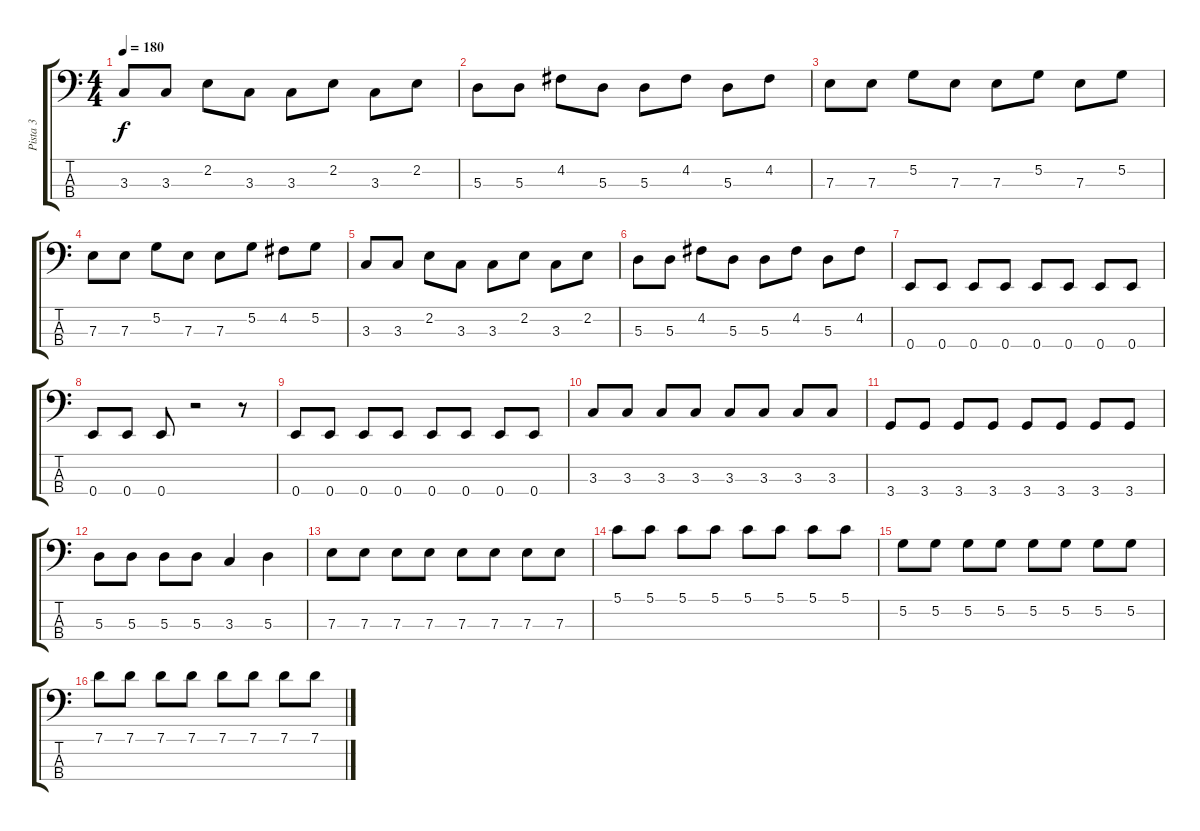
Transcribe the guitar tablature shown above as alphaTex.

\track ("Pista 3" "Pista 3") {instrument slapbass2}
\staff {score tabs}
\tuning (G2 D2 A1 E1) {hide}
\ts (4 4)
\tempo 180
\clef f4
\ks c
3.3.8{dy f} 3.3.8 2.2.8 3.3.8 3.3.8 2.2.8 3.3.8 2.2.8 |
5.3.8 5.3.8 4.2.8 5.3.8 5.3.8 4.2.8 5.3.8 4.2.8 |
7.3.8 7.3.8 5.2.8 7.3.8 7.3.8 5.2.8 7.3.8 5.2.8 |
7.3.8 7.3.8 5.2.8 7.3.8 7.3.8 5.2.8 4.2.8 5.2.8 |
3.3.8 3.3.8 2.2.8 3.3.8 3.3.8 2.2.8 3.3.8 2.2.8 |
5.3.8 5.3.8 4.2.8 5.3.8 5.3.8 4.2.8 5.3.8 4.2.8 |
0.4.8 0.4.8 0.4.8 0.4.8 0.4.8 0.4.8 0.4.8 0.4.8 |
0.4.8 0.4.8 0.4.8 r.2 r.8 |
0.4.8 0.4.8 0.4.8 0.4.8 0.4.8 0.4.8 0.4.8 0.4.8 |
3.3.8 3.3.8 3.3.8 3.3.8 3.3.8 3.3.8 3.3.8 3.3.8 |
3.4.8 3.4.8 3.4.8 3.4.8 3.4.8 3.4.8 3.4.8 3.4.8 |
5.3.8 5.3.8 5.3.8 5.3.8 3.3.4 5.3.4 |
7.3.8 7.3.8 7.3.8 7.3.8 7.3.8 7.3.8 7.3.8 7.3.8 |
5.1.8 5.1.8 5.1.8 5.1.8 5.1.8 5.1.8 5.1.8 5.1.8 |
5.2.8 5.2.8 5.2.8 5.2.8 5.2.8 5.2.8 5.2.8 5.2.8 |
7.1.8 7.1.8 7.1.8 7.1.8 7.1.8 7.1.8 7.1.8 7.1.8
